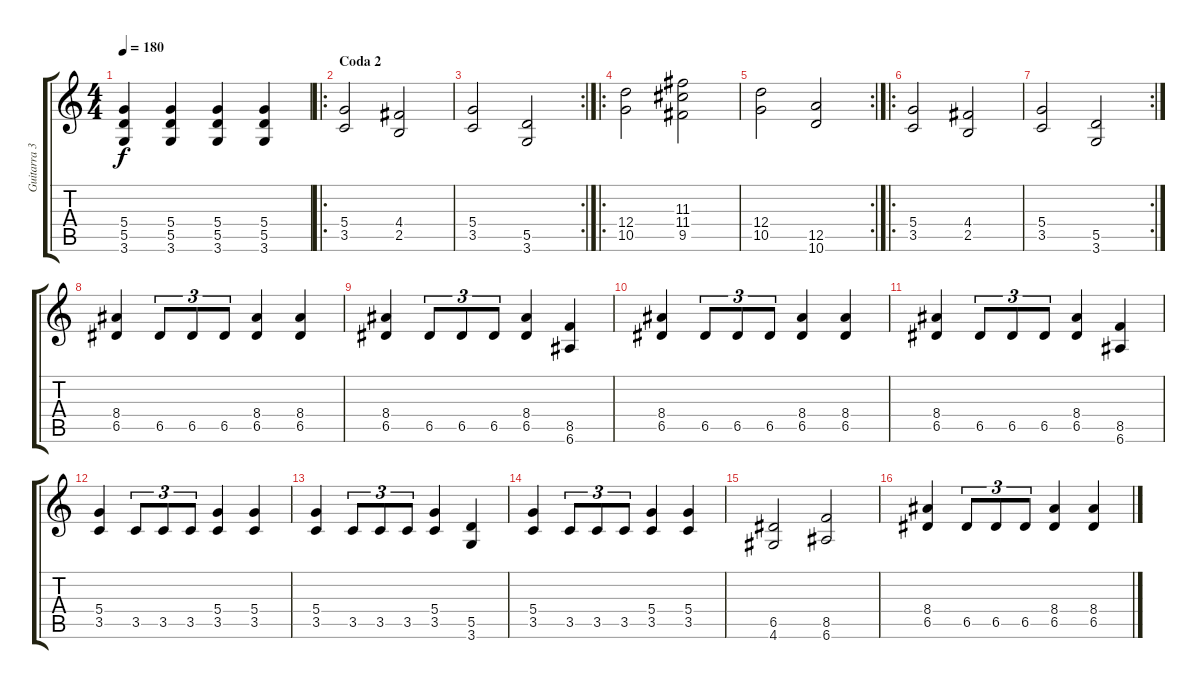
\track ("Guitarra 3 (Rítmica)" "Guitarra 3") {instrument overdrivenguitar}
\staff {score tabs}
\tuning (E4 B3 G3 D3 A2 E2) {hide}
\ts (4 4)
\tempo 180
\clef g2
\ks c
(5.4 5.5 3.6).4{dy f} (5.4 5.5 3.6).4 (5.4 5.5 3.6).4 (5.4 5.5 3.6).4 |
\ro
\section ("" "Coda 2")
(5.4 3.5).2 (4.4 2.5).2 |
\rc 2
(5.4 3.5).2 (5.5 3.6).2 |
\ro
(12.4 10.5).2 (11.3 11.4 9.5).2 |
\rc 2
(12.4 10.5).2 (12.5 10.6).2 |
\ro
(5.4 3.5).2 (4.4 2.5).2 |
\rc 2
(5.4 3.5).2 (5.5 3.6).2 |
(8.4 6.5).4 6.5.8{tu (3 2)} 6.5.8{tu (3 2)} 6.5.8{tu (3 2)} (8.4 6.5).4 (8.4 6.5).4 |
(8.4 6.5).4 6.5.8{tu (3 2)} 6.5.8{tu (3 2)} 6.5.8{tu (3 2)} (8.4 6.5).4 (8.5 6.6).4 |
(8.4 6.5).4 6.5.8{tu (3 2)} 6.5.8{tu (3 2)} 6.5.8{tu (3 2)} (8.4 6.5).4 (8.4 6.5).4 |
(8.4 6.5).4 6.5.8{tu (3 2)} 6.5.8{tu (3 2)} 6.5.8{tu (3 2)} (8.4 6.5).4 (8.5 6.6).4 |
(5.4 3.5).4 3.5.8{tu (3 2)} 3.5.8{tu (3 2)} 3.5.8{tu (3 2)} (5.4 3.5).4 (5.4 3.5).4 |
(5.4 3.5).4 3.5.8{tu (3 2)} 3.5.8{tu (3 2)} 3.5.8{tu (3 2)} (5.4 3.5).4 (5.5 3.6).4 |
(5.4 3.5).4 3.5.8{tu (3 2)} 3.5.8{tu (3 2)} 3.5.8{tu (3 2)} (5.4 3.5).4 (5.4 3.5).4 |
(6.5 4.6).2 (8.5 6.6).2 |
(8.4 6.5).4 6.5.8{tu (3 2)} 6.5.8{tu (3 2)} 6.5.8{tu (3 2)} (8.4 6.5).4 (8.4 6.5).4
